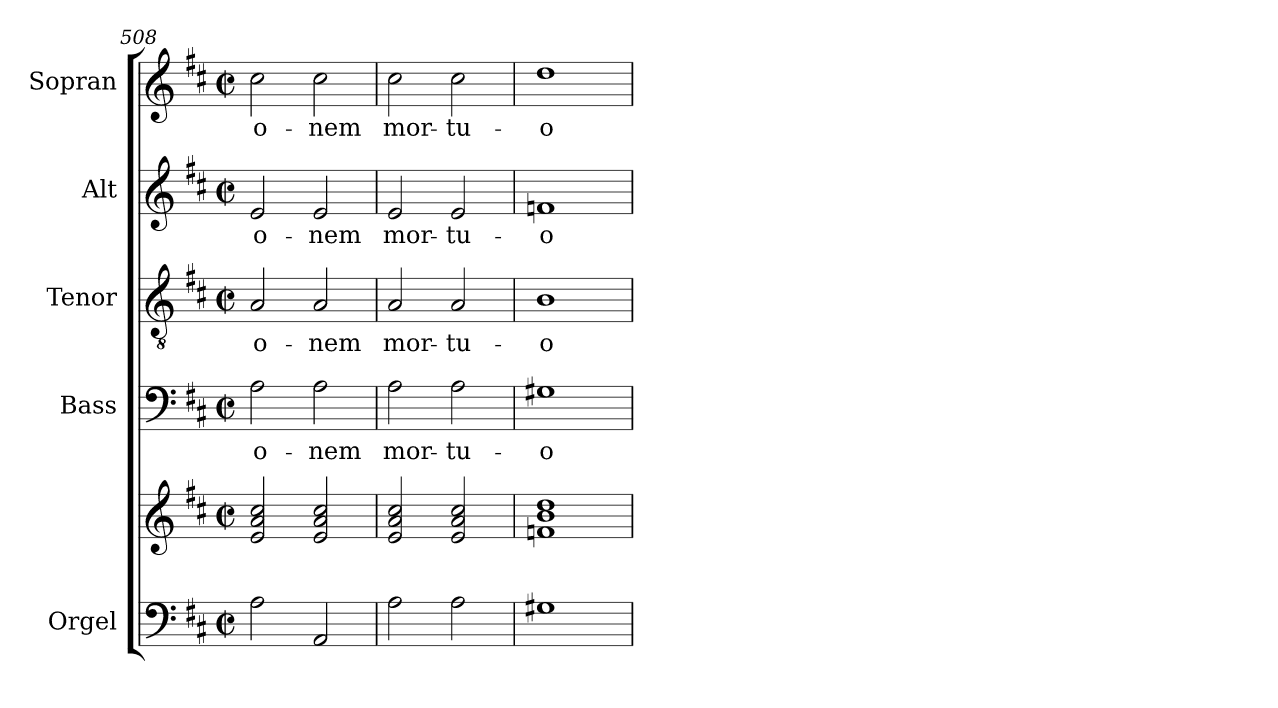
**kern	**kern	**kern	**text	**kern	**text	**kern	**text	**kern	**text
*part5	*part5	*part4	*part4	*part3	*part3	*part2	*part2	*part1	*part1
*staff6	*staff5	*staff4	*staff4	*staff3	*staff3	*staff2	*staff2	*staff1	*staff1
*I"Orgel	*	*I"Bass	*	*I"Tenor	*	*I"Alt	*	*I"Sopran	*
*I'Org.	*	*I'B.	*	*I'T.	*	*I'A.	*	*I'S.	*
*clefF4	*clefG2	*clefF4	*	*clefGv2	*	*clefG2	*	*clefG2	*
*k[f#c#]	*k[f#c#]	*k[f#c#]	*	*k[f#c#]	*	*k[f#c#]	*	*k[f#c#]	*
*D:	*D:	*D:	*	*D:	*	*D:	*	*D:	*
*M2/2	*M2/2	*M2/2	*	*M2/2	*	*M2/2	*	*M2/2	*
*met(c|)	*met(c|)	*met(c|)	*	*met(c|)	*	*met(c|)	*	*met(c|)	*
=508	=508	=508	=508	=508	=508	=508	=508	=508	=508
!	!	!	!LO:LY:b	!	!LO:LY:b	!	!LO:LY:b	!	!LO:LY:b
2A\	2e/ 2a/ 2cc#/	2A\	-o-	2A/	-o-	2e/	-o-	2cc#\	-o-
!	!	!	!LO:LY:b	!	!LO:LY:b	!	!LO:LY:b	!	!LO:LY:b
2AA/	2e/ 2a/ 2cc#/	2A\	-nem	2A/	-nem	2e/	-nem	2cc#\	-nem
=509	=509	=509	=509	=509	=509	=509	=509	=509	=509
!	!	!	!LO:LY:b	!	!LO:LY:b	!	!LO:LY:b	!	!LO:LY:b
2A\	2e/ 2a/ 2cc#/	2A\	mor-	2A/	mor-	2e/	mor-	2cc#\	mor-
!	!	!	!LO:LY:b	!	!LO:LY:b	!	!LO:LY:b	!	!LO:LY:b
2A\	2e/ 2a/ 2cc#/	2A\	-tu-	2A/	-tu-	2e/	-tu-	2cc#\	-tu-
!!LO:PB:g=z
=510	=510	=510	=510	=510	=510	=510	=510	=510	=510
!	!	!	!LO:LY:b	!	!LO:LY:b	!	!LO:LY:b	!	!LO:LY:b
1G#X	1fn 1b 1dd	1G#X	-o-	1B	-o-	1fn	-o-	1dd	-o-
=	=	=	=	=	=	=	=	=	=
*-	*-	*-	*-	*-	*-	*-	*-	*-	*-
